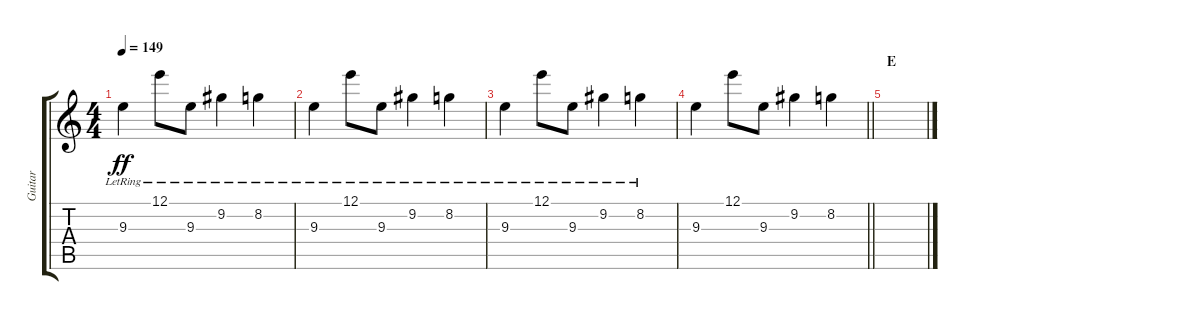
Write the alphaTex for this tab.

\track ("Guitar" "Guitar") {instrument distortionguitar}
\staff {score tabs}
\tuning (E4 B3 G3 D3 A2 E2) {hide}
\ts (4 4)
\tempo 149
\clef g2
\ks c
9.3{lr}.4{dy ff} 12.1{lr}.8 9.3{lr}.8 9.2{lr}.4 8.2{lr}.4 |
9.3{lr}.4 12.1{lr}.8 9.3{lr}.8 9.2{lr}.4 8.2{lr}.4 |
9.3{lr}.4 12.1{lr}.8 9.3{lr}.8 9.2{lr}.4 8.2{lr}.4 |
\barLineRight lightlight
9.3.4 12.1.8 9.3.8 9.2.4 8.2.4 |
\section ("" "E")
